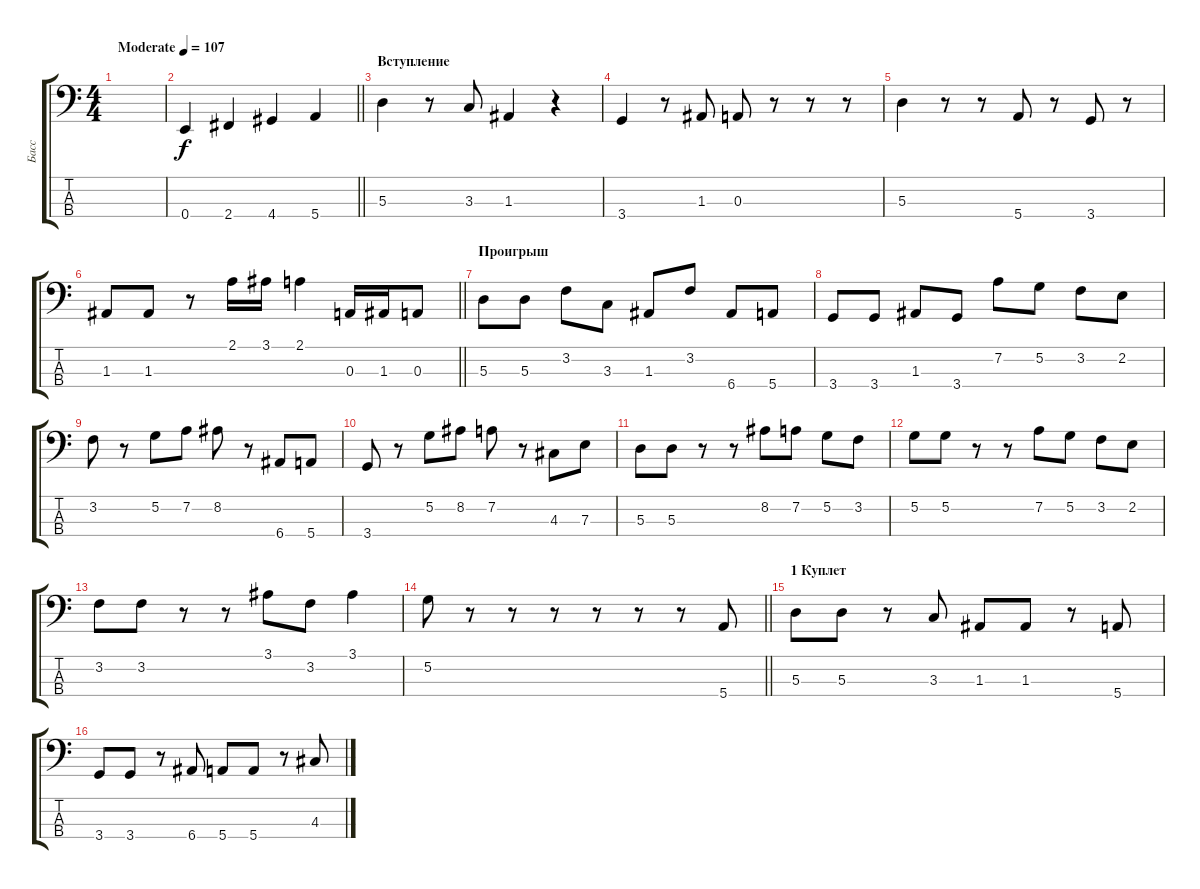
\track ("Басс" "Басс") {instrument electricbassfinger}
\staff {score tabs}
\tuning (G2 D2 A1 E1) {hide}
\ts (4 4)
\tempo (107 "Moderate")
\clef f4
\ks c
|
\barLineRight lightlight
0.4.4 2.4.4 4.4.4 5.4.4 |
\section ("" "Вступление")
5.3.4 r.8 3.3.8 1.3.4 r.4 |
3.4.4 r.8 1.3.8 0.3.8 r.8 r.8 r.8 |
5.3.4 r.8 r.8 5.4.8 r.8 3.4.8 r.8 |
\barLineRight lightlight
1.3.8 1.3.8 r.8 2.1.16 3.1.16 2.1.4 0.3.16 1.3.16 0.3.8 |
\section ("" "Проигрыш")
5.3.8 5.3.8 3.2.8 3.3.8 1.3.8 3.2.8 6.4.8 5.4.8 |
3.4.8 3.4.8 1.3.8 3.4.8 7.2.8 5.2.8 3.2.8 2.2.8 |
3.2.8 r.8 5.2.8 7.2.8 8.2.8 r.8 6.4.8 5.4.8 |
3.4.8 r.8 5.2.8 8.2.8 7.2.8 r.8 4.3.8 7.3.8 |
5.3.8 5.3.8 r.8 r.8 8.2.8 7.2.8 5.2.8 3.2.8 |
5.2.8 5.2.8 r.8 r.8 7.2.8 5.2.8 3.2.8 2.2.8 |
3.2.8 3.2.8 r.8 r.8 3.1.8 3.2.8 3.1.4 |
\barLineRight lightlight
5.2.8 r.8 r.8 r.8 r.8 r.8 r.8 5.4.8 |
\section ("" "1 Куплет")
5.3.8 5.3.8 r.8 3.3.8 1.3.8 1.3.8 r.8 5.4.8 |
3.4.8 3.4.8 r.8 6.4.8 5.4.8 5.4.8 r.8 4.3.8
